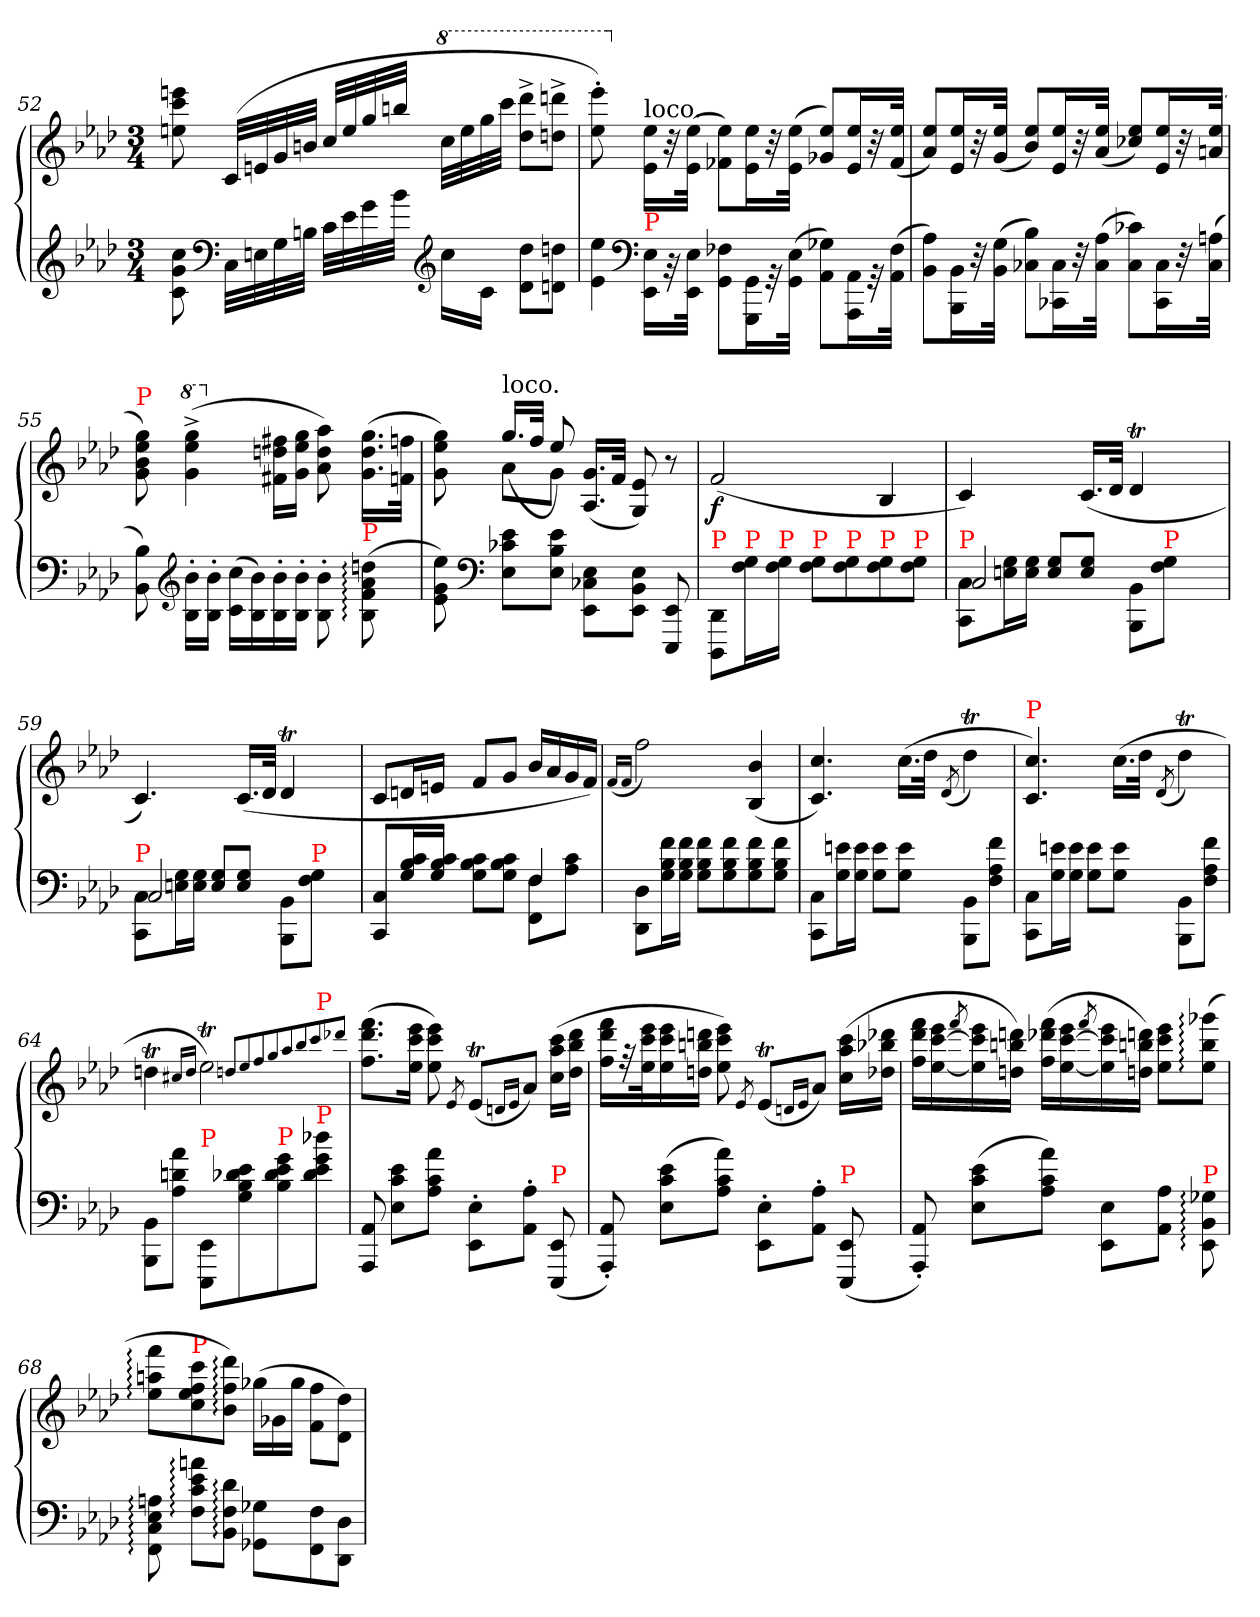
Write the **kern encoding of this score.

**kern	**kern	**dynam
*part1	*part1	*part1
*staff2	*staff1	*staff1/2
*clefG2	*clefG2	*
*k[b-e-a-d-]	*k[b-e-a-d-]	*
*A-:	*A-:	*
*M3/4	*M3/4	*
=52	=52	=52
8cc\ 8g\ 8c\	8eeen 8ccc 8een	.
*clefF4	*	*
32CLLL	(>32cLLL	.
32En	32en	.
32G	32g	.
32BnJJJ	32bnJJJ	.
32c\LLL	32cc/LLL	.
32e-\	32ee/	.
32g\	32gg/	.
32b-\JJJ	32bbn/JJJ	.
*clefG2	*	*
*	*8va	*
16cc\LL	32cccLLL	.
.	32eee	.
16cJJ	32ggg	.
.	32ccccJJJ	.
8dd-\ 8d-\L	8dddd-^< 8ddd-^<L	.
8ddn 8dnJ	8ddddn^< 8dddn^<J	.
=53	=53	=53
!LO:N:vis=4	!	!
8ee-\ 8e-\	8eeee-'> 8eee-'>)	.
*clefF4	*	*
*	*X8va	*
!	!LO:TX:a:t=loco.	!
!LO:TX:a:color=red:t=P	!	!
16E-\ 16EE-\LL	16ee-\ 16e-\LL	.
32rBB	32r	.
32E- 32EE-JJk	(<32ee- 32e-JJk	.
8F-X\ 8GG\L	8ee-\ 8f-X\L)	.
16GG 16GGGL	16ee- 16e-L	.
32r	32r	.
(>32E- 32GGJJk	(<32ee- 32e-JJk	.
8G-X\ 8AA-\L)	8ee- 8g-XL)	.
16AA- 16AAA-L	16ee- 16e-L	.
32r	32r	.
(>32F- 32AA-JJk	(<32ee- 32f-JJk	.
=54	=54	=54
8A-\ 8BB-\L)	8ee- 8a-L)	.
16BB- 16BBB-L	16ee- 16e-L	.
32r	32r	.
(>32G 32BB-JJk	(<32ee- 32gJJk	.
8B-\ 8C-X\L)	8ee- 8b-L)	.
16C- 16CC-XL	16ee- 16e-L	.
32r	32r	.
(>32A- 32C-JJk	(<32ee- 32a-JJk	.
8c-X\ 8C-\L)	8ee- 8cc-XL)	.
16C- 16CC-L	16ee- 16e-L	.
32r	32r	.
(>32An 32C-JJk	(>32ee- 32anJJk	.
=55	=55	=55
!	!LO:TX:a:color=red:t=P	!
8B- 8BB-)	8gg 8ee- 8b- 8g)	.
*clefG2	*	*
*	*8va	*
16b-'>\ 16B-'>\LL	(>4ggg^< 4eee-^< 4gg^<	.
16b-'> 16B-'>JJ	.	.
(>16cc\ 16c\LL	.	.
16b- 16B-)	.	.
*	*X8va	*
16b-'> 16B-'>	16ff#X 16ddn 16f#XLL	.
16b-'> 16B-'>JJ	16gg 16ee- 16gJJ	.
8b-'>\ 8B-'>\	8aa- 8dd 8a-)	.
!LO:TX:a:color=red:t=P	!	!
(>8ddn:\ 8a-:\ 8f:\ 8B-:\	(>16.gg 16.dd 16.gLL	.
.	32ffn 32fnJJk	.
=56	=56	=56
*	*^	*
8ee-\ 8g\ 8e-\)	8gg 8ee- 8g)	8ryy	.
*clefF4	*	*	*
!	!LO:TX:a:t=loco.	!	!
8e- 8c-X 8E-L	8a-L	(>16.ggLL	.
.	.	32ff/JJk	.
8e- 8B- 8E-J	8g\J	8ee-/)	.
8E-\ 8C-X\ 8EE-\L	8ryy	(<16.g/ 16.A-/LL	.
.	.	32fJJk	.
8E- 8BB- 8EE-J	8ryy	8e-/ 8G/)	.
8EE- 8EEE-	8ryy	8r	.
=57	=57	=57	=57
!	!LO:TX:a:t=sostenuto.	!	!
!LO:TX:a:color=red:t=P	!	!	!
*	*v	*v	*
8DD-/ 8DDD-/L	(<2f	f
!LO:TX:a:color=red:t=P	!	!
16G\ 16F\L	.	.
!LO:TX:a:color=red:t=P	!	!
16G\ 16F\JJ	.	.
!LO:TX:a:color=red:t=P	!	!
8G\ 8F\L	.	.
!LO:TX:a:color=red:t=P	!	!
8G\ 8F\	.	.
!LO:TX:a:color=red:t=P	!	!
8G\ 8F\	4B-	.
!LO:TX:a:color=red:t=P	!	!
8G\ 8F\J	.	.
=58	=58	=58
*^	*	*
!LO:TX:a:color=red:t=P	!	!	!
8C\ 8CC\L	2C/	4c)	.
16G 16EnL	.	.	.
16G 16EJJ	.	.	.
8G 8EL	.	8ryy	.
8G 8EJ	.	(<16.cLL	.
.	.	32d-JJk	.
8BB-\ 8BBB-\L	4ryy	4d-T	.
!LO:TX:a:color=red:t=P	!	!	!
8G 8FJ	.	.	.
8ryy	8ryy	8ryy	.
=59	=59	=59	=59
!LO:TX:a:color=red:t=P	!	!	!
8C\ 8CC\L	2C/	4.c)	.
16G 16EnL	.	.	.
16G 16EJJ	.	.	.
8G 8EL	.	.	.
8G 8EJ	.	(<16.cLL	.
.	.	32d-JJk	.
8BB-\ 8BBB-\L	4ryy	4d-T	.
!LO:TX:a:color=red:t=P	!	!	!
8G 8FJ	.	.	.
8ryy	8ryy	8ryy	.
=60	=60	=60	=60
8C 8CCL	2ryy	8cL	.
16c 16B- 16GL	.	16dnL	.
16c 16B- 16GJJ	.	16enJJ	.
8c 8B- 8GL	.	8fL	.
8c 8B- 8GJ	.	8gJ	.
8F\ 8FF\L	4F/	16b-LL	.
.	.	16a-	.
8c 8A-J	.	16g	.
.	.	16fJJ)	.
*v	*v	*	*
=61	=61	=61
.	(>16qf/LL	.
.	16qf/JJ	.
8D- 8DD-L	2ff)	.
16f 16B- 16GL	.	.
16f 16B- 16GJJ	.	.
8f 8B- 8GL	.	.
8f 8B- 8G	.	.
8f 8B- 8G	(<4b- 4B-	.
8f 8B- 8GJ	.	.
=62	=62	=62
8C 8CCL	4.cc 4.c)	.
16en 16GL	.	.
16e 16GJJ	.	.
8e 8GL	.	.
8e 8GJ	(>16.ccLL	.
.	32dd-JJk	.
.	(>8qd-/	.
8BB- 8BBB-L	4dd-T)	.
8f 8A- 8FJ	.	.
=63	=63	=63
!	!LO:TX:a:color=red:t=P	!
8C 8CCL	4.cc 4.c)	.
16en 16GL	.	.
16e 16GJJ	.	.
8e 8GL	.	.
8e 8GJ	(>16.ccLL	.
.	32dd-JJk	.
.	(>8qd-/	.
8BB- 8BBB-L	4dd-T)	.
8f 8A- 8FJ	.	.
=64	=64	=64
*	*^	*
8BB- 8BBB-L	4ddnt	2ryy	.
8a- 8dn 8A-J	.	.	.
.	16qqcc#XTTT/LL	.	.
.	16qqdd/JJ	.	.
!LO:TX:a:color=red:t=P	!	!	!
8EE- 8EEE-L	2ee-T)	.	.
8e- 8d-X 8B- 8G	.	.	.
!LO:TX:a:color=red:t=P	!	!	!
8g\ 8e-\ 8d-\ 8B-\	.	8ryy	.
!	!	!LO:TX:a:color=red:t=P	!
!LO:TX:a:color=red:t=P	!	!	!
8dd-X\ 8g\ 8e-\ 8d-\J	.	8ryy	.
.	8qddnTTT/L	.	.
.	8qee-/	.	.
.	8qff/	.	.
.	8qgg/	.	.
.	8qaa-/	.	.
.	8qbb-/	.	.
.	8qccc/	.	.
.	8qddd-X/J	.	.
*	*v	*v	*
=65	=65	=65
8AA- 8AAA-	(>8.fff 8.ddd- 8.ffL	.
8e- 8c 8E-L	.	.
.	16eee- 16ccc 16ee-Jk	.
8a- 8c 8A-J	8eee- 8ccc 8ee-)	.
.	8qe-/	.
8E-'>\ 8EE-'>\L	(<8e-TL	.
.	16qqdn/LL	.
.	16qqe-/JJ	.
8A-'> 8AA-'>J	8a-J)	.
!LO:TX:a:color=red:t=P	!	!
(<8EE- 8EEE-	(>16ccc 16aa- 16ccLL	.
.	16ddd- 16bb- 16dd-JJ	.
=66	=66	=66
8AA-'< 8AAA-'<)	16fff 16ddd- 16ffLL	.
.	32rff	.
.	32eee- 32ccc 32ee-k	.
(>8e- 8c 8E-L	16eee- 16ccc 16ee-	.
.	16dddn 16bbn 16ddnJJ	.
8a- 8c 8A-J)	8eee- 8ccc 8ee-)	.
.	8qe-/	.
8E-'>\ 8EE-'>\L	(<8e-TL	.
.	16qqdn/LL	.
.	16qqe-/JJ	.
8A-'> 8AA-'>J	8a-J)	.
!LO:TX:a:color=red:t=P	!	!
(<8EE- 8EEE-	(>16ccc 16aa- 16ccLL	.
.	16ddd-X 16bb-X 16dd-JJ	.
=67	=67	=67
8AA-'< 8AAA-'<)	16fff 16ddd- 16ffLL	.
.	16eee- [16ccc [16ee-	.
.	8qfff/	.
(>8e- 8c 8E-L	16eee- 16ccc] 16ee-]	.
.	16dddn 16bbn 16ddnJJ)	.
8a- 8c 8A-J)	(>16fff 16ddd-X 16ffLL	.
.	16eee- [16ccc [16ee-	.
.	8qfff/	.
8E-\ 8EE-\L	16eee- 16ccc] 16ee-]	.
.	16dddn 16bbn 16ddnJJ)	.
8A- 8AA-J	8eee- 8ccc 8ee-L	.
!LO:TX:a:color=red:t=P	!	!
8G-X:\ 8BB-:\ 8EE-:\	(>8ggg-X: 8bb: 8ee-:J	.
=68	=68	=68
8An:\ 8E-:\ 8C:\ 8FF:\	8fff: 8aan: 8ee-:L	.
!	!LO:TX:a:color=red:t=P	!
8an: 8e-: 8c: 8F:L	8ccc 8ff 8ee- 8cc	.
8d-: 8F: 8BB-:J	8ddd-: 8ff: 8b-:J)	.
*	*Xtuplet	*
8G-X\ 8GG-X\L	(>24gg-XLL	.
.	24g-	.
.	24gg-JJ	.
8F 8FF	8ff\ 8f\L	.
8D- 8DD-J	8dd- 8d-J)	.
=	=	=
*-	*-	*-
